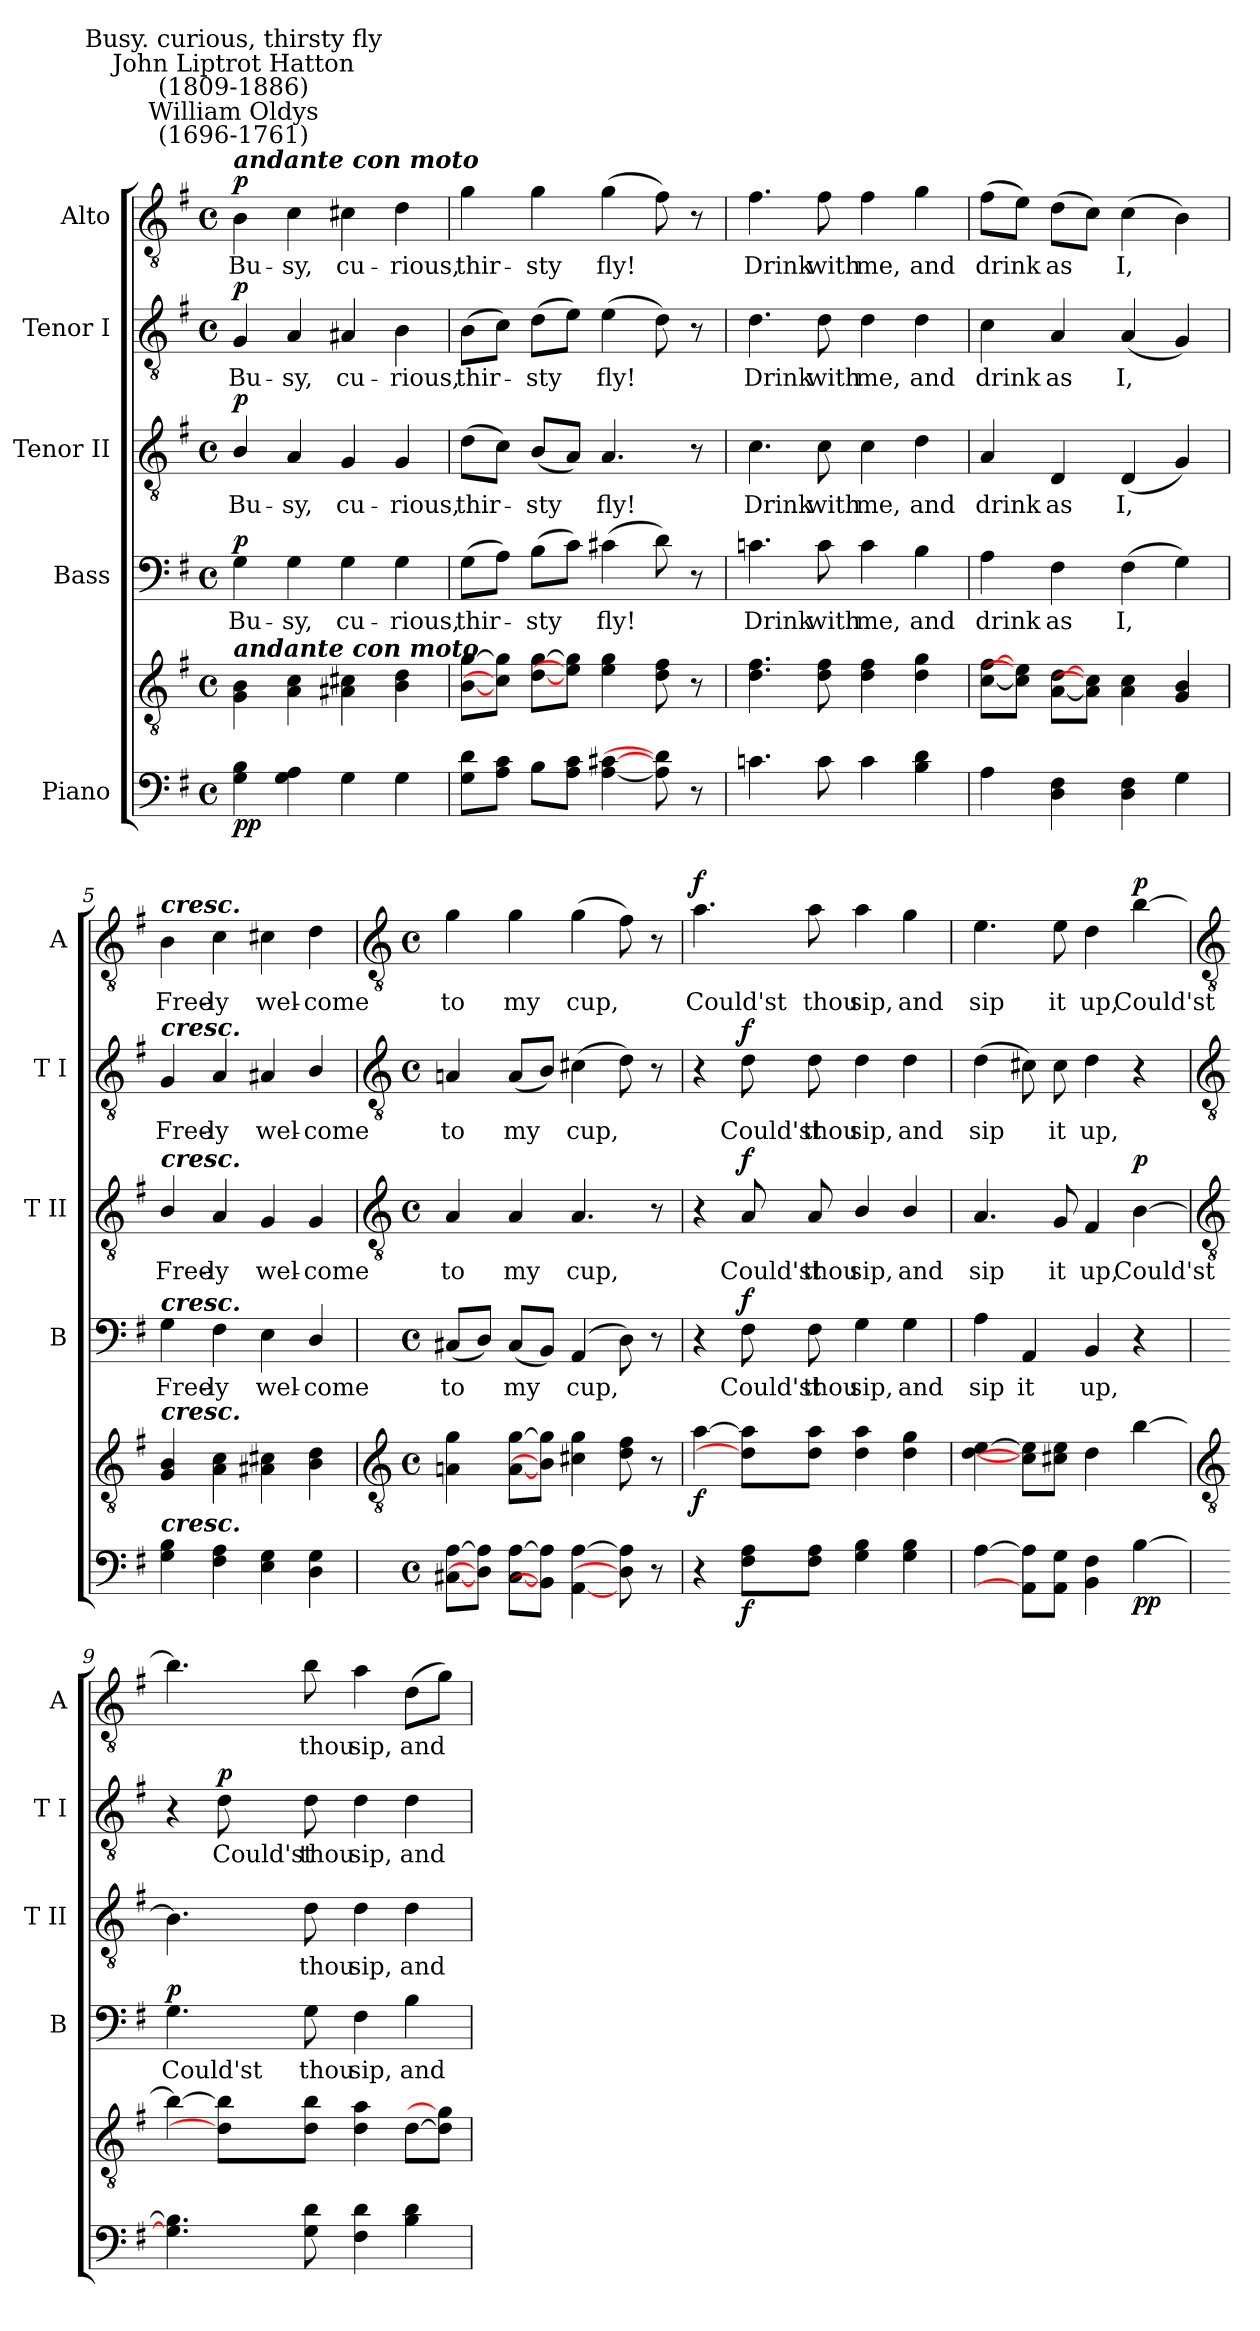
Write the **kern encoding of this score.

**kern	**kern	**dynam	**kern	**text	**dynam	**kern	**text	**dynam	**kern	**text	**dynam	**kern	**text	**dynam
*part5	*part5	*part5	*part4	*part4	*part4	*part3	*part3	*part3	*part2	*part2	*part2	*part1	*part1	*part1
*staff6	*staff5	*staff5/6	*staff4	*staff4	*staff4	*staff3	*staff3	*staff3	*staff2	*staff2	*staff2	*staff1	*staff1	*staff1
*I"Piano	*	*	*I"Bass	*	*	*I"Tenor II	*	*	*I"Tenor I	*	*	*I"Alto	*	*
*	*	*	*I'B	*	*	*I'T II	*	*	*I'T I	*	*	*I'A	*	*
*clefF4	*clefGv2	*	*clefF4	*	*	*clefGv2	*	*	*clefGv2	*	*	*clefGv2	*	*
*k[f#]	*k[f#]	*	*k[f#]	*	*	*k[f#]	*	*	*k[f#]	*	*	*k[f#]	*	*
*G:	*G:	*	*G:	*	*	*G:	*	*	*G:	*	*	*G:	*	*
*M4/4	*M4/4	*	*M4/4	*	*	*M4/4	*	*	*M4/4	*	*	*M4/4	*	*
*met(c)	*met(c)	*	*met(c)	*	*	*met(c)	*	*	*met(c)	*	*	*met(c)	*	*
*MM96	*MM96	*	*MM96	*	*	*MM96	*	*	*MM96	*	*	*MM96	*	*
=1	=1	=1	=1	=1	=1	=1	=1	=1	=1	=1	=1	=1	=1	=1
!	!	!	!	!	!	!	!	!	!	!	!	!LO:TX:a:Bi:t=andante con moto	!	!
!	!	!	!	!	!	!	!	!	!	!	!	!LO:TX:a:cj:t=William Oldys\n(1696-1761)	!	!
!	!	!	!	!	!	!	!	!	!	!	!	!LO:TX:a:cj:t=John Liptrot Hatton\n(1809-1886)	!	!
!	!	!	!	!	!	!	!	!	!	!	!	!LO:TX:a:cj:t=Busy. curious, thirsty fly	!	!
!	!LO:TX:a:Bi:t=andante con moto	!	!	!	!	!	!	!	!	!	!	!	!	!
!	!	!LO:DY:b=2	!	!LO:LY:b	!	!	!LO:LY:b	!	!	!LO:LY:b	!	!	!LO:LY:b	!
!	!	!LO:DY:n=1:b	!	!	!LO:DY:b	!	!	!LO:DY:b	!	!	!LO:DY:b	!	!	!LO:DY:b
4G 4B	4G\ 4B\	p p	4G	Bu-	p	4B/	Bu-	p	4G	Bu-	p	4B\	Bu-	p
!	!	!	!	!LO:LY:b	!	!	!LO:LY:b	!	!	!LO:LY:b	!	!	!LO:LY:b	!
4G 4A	4A 4c	.	4G	-sy,	.	4A	-sy,	.	4A	-sy,	.	4c	-sy,	.
!	!	!	!	!LO:LY:b	!	!	!LO:LY:b	!	!	!LO:LY:b	!	!	!LO:LY:b	!
4G	4A#X 4c#X	.	4G	cu-	.	4G	cu-	.	4A#X	cu-	.	4c#X	cu-	.
!	!	!	!	!LO:LY:b	!	!	!LO:LY:b	!	!	!LO:LY:b	!	!	!LO:LY:b	!
4G	4B 4d	.	4G	-rious,	.	4G	-rious,	.	4B	-rious,	.	4d	-rious,	.
=2	=2	=2	=2	=2	=2	=2	=2	=2	=2	=2	=2	=2	=2	=2
!	!	!	!	!LO:LY:b	!	!	!LO:LY:b	!	!	!LO:LY:b	!	!	!LO:LY:b	!
8G 8dL	[8B [8gL	.	(>8GL	thir-	.	(>8dL	thir-	.	(>8BL	thir-	.	4g	thir-	.
8A 8cJ	8c] 8g]J	.	8AJ)	.	.	8cJ)	.	.	8cJ)	.	.	.	.	.
!	!	!	!	!LO:LY:b	!	!	!LO:LY:b	!	!	!LO:LY:b	!	!	!LO:LY:b	!
8BL	[8d [8gL	.	(>8BL	sty	.	(<8BL	sty	.	(>8dL	sty	.	4g	-sty	.
8A 8cJ	8e] 8g]J	.	8cJ)	.	.	8AJ)	.	.	8eJ)	.	.	.	.	.
!	!	!	!	!LO:LY:b	!	!	!LO:LY:b	!	!	!LO:LY:b	!	!	!LO:LY:b	!
[4A [4c#X	4e 4g	.	(>4c#X	fly!	.	4.A	fly!	.	(>4e	fly!	.	(>4g	fly!	.
8A] 8d]	8d 8f#	.	8d)	.	.	.	.	.	8d)	.	.	8f#)	.	.
8r	8r	.	8r	.	.	8r	.	.	8r	.	.	8r	.	.
=3	=3	=3	=3	=3	=3	=3	=3	=3	=3	=3	=3	=3	=3	=3
!	!	!	!	!LO:LY:b	!	!	!LO:LY:b	!	!	!LO:LY:b	!	!	!LO:LY:b	!
4.cn	4.d 4.f#	.	4.cn	Drink	.	4.c	Drink	.	4.d	Drink	.	4.f#	Drink	.
!	!	!	!	!LO:LY:b	!	!	!LO:LY:b	!	!	!LO:LY:b	!	!	!LO:LY:b	!
8c	8d 8f#	.	8c	with	.	8c	with	.	8d	with	.	8f#	with	.
!	!	!	!	!LO:LY:b	!	!	!LO:LY:b	!	!	!LO:LY:b	!	!	!LO:LY:b	!
4c	4d 4f#	.	4c	me,	.	4c	me,	.	4d	me,	.	4f#	me,	.
!	!	!	!	!LO:LY:b	!	!	!LO:LY:b	!	!	!LO:LY:b	!	!	!LO:LY:b	!
4B 4d	4d 4g	.	4B	and	.	4d	and	.	4d	and	.	4g	and	.
=4	=4	=4	=4	=4	=4	=4	=4	=4	=4	=4	=4	=4	=4	=4
!	!	!	!	!LO:LY:b	!	!	!LO:LY:b	!	!	!LO:LY:b	!	!	!LO:LY:b	!
4A	[8c [8f#L	.	4A	drink	.	4A	drink	.	4c	drink	.	(>8f#L	drink	.
.	8c] 8e]J	.	.	.	.	.	.	.	.	.	.	8eJ)	.	.
!	!	!	!	!LO:LY:b	!	!	!LO:LY:b	!	!	!LO:LY:b	!	!	!LO:LY:b	!
4D 4F#	[8A [8dL	.	4F#	as	.	4D	as	.	4A	as	.	(>8dL	as	.
.	8A] 8c]J	.	.	.	.	.	.	.	.	.	.	8cJ)	.	.
!	!	!	!	!LO:LY:b	!	!	!LO:LY:b	!	!	!LO:LY:b	!	!	!LO:LY:b	!
4D 4F#	4A 4c	.	(>4F#	I,	.	(4D	I,	.	(<4A	I,	.	(>4c	I,	.
4G	4G 4B	.	4G)	.	.	4G)	.	.	4G)	.	.	4B)	.	.
=5	=5	=5	=5	=5	=5	=5	=5	=5	=5	=5	=5	=5	=5	=5
!	!	!	!	!	!	!	!	!	!	!	!	!LO:TX:a:Bi:t=cresc.	!	!
!	!	!	!	!	!	!	!	!	!LO:TX:a:Bi:t=cresc.	!	!	!	!	!
!	!	!	!	!	!	!LO:TX:a:Bi:t=cresc.	!	!	!	!	!	!	!	!
!	!	!	!LO:TX:a:Bi:t=cresc.	!	!	!	!	!	!	!	!	!	!	!
!	!LO:TX:a:Bi:t=cresc.	!	!	!	!	!	!	!	!	!	!	!	!	!
!LO:TX:a:Bi:t=cresc.	!	!	!	!	!	!	!	!	!	!	!	!	!	!
!	!	!	!	!LO:LY:b	!	!	!LO:LY:b	!	!	!LO:LY:b	!	!	!LO:LY:b	!
4G 4B	4G 4B	.	4G	Free-	.	4B/	Free-	.	4G	Free-	.	4B	Free-	.
!	!	!	!	!LO:LY:b	!	!	!LO:LY:b	!	!	!LO:LY:b	!	!	!LO:LY:b	!
4F# 4A	4A 4c	.	4F#	-ly	.	4A	-ly	.	4A	-ly	.	4c	-ly	.
!	!	!	!	!LO:LY:b	!	!	!LO:LY:b	!	!	!LO:LY:b	!	!	!LO:LY:b	!
4E 4G	4A#X 4c#X	.	4E	wel-	.	4G	wel-	.	4A#X	wel-	.	4c#X	wel-	.
!	!	!	!	!LO:LY:b	!	!	!LO:LY:b	!	!	!LO:LY:b	!	!	!LO:LY:b	!
4D\ 4G\	4B 4d	.	4D/	-come	.	4G	-come	.	4B/	-come	.	4d	-come	.
!!LO:LB:g=z
=6	=6	=6	=6	=6	=6	=6	=6	=6	=6	=6	=6	=6	=6	=6
*	*clefGv2	*	*	*	*	*clefGv2	*	*	*clefGv2	*	*	*clefGv2	*	*
*M4/4	*M4/4	*	*M4/4	*	*	*M4/4	*	*	*M4/4	*	*	*M4/4	*	*
*met(c)	*met(c)	*	*met(c)	*	*	*met(c)	*	*	*met(c)	*	*	*met(c)	*	*
!	!	!	!	!LO:LY:b	!	!	!LO:LY:b	!	!	!LO:LY:b	!	!	!LO:LY:b	!
[8C#X [8AL	4An 4g	.	(<8C#XL	to	.	4A	to	.	4An	to	.	4g	to	.
8D] 8A]J	.	.	8DJ)	.	.	.	.	.	.	.	.	.	.	.
!	!	!	!	!LO:LY:b	!	!	!LO:LY:b	!	!	!LO:LY:b	!	!	!LO:LY:b	!
[8C# [8AL	[8A [8gL	.	(<8C#L	my	.	4A	my	.	(<8AL	my	.	4g	my	.
8BB] 8A]J	8B] 8g]J	.	8BBJ)	.	.	.	.	.	8BJ)	.	.	.	.	.
!	!	!	!	!LO:LY:b	!	!	!LO:LY:b	!	!	!LO:LY:b	!	!	!LO:LY:b	!
[4AA [4A	4c#X 4g	.	(<4AA	cup,	.	4.A	cup,	.	(>4c#X	cup,	.	(>4g	cup,	.
8D] 8A]	8d 8f#	.	8D)	.	.	.	.	.	8d)	.	.	8f#)	.	.
8r	8r	.	8r	.	.	8r	.	.	8r	.	.	8r	.	.
=7	=7	=7	=7	=7	=7	=7	=7	=7	=7	=7	=7	=7	=7	=7
!	!	!LO:DY:b	!	!	!	!	!	!	!	!	!	!	!LO:LY:b	!LO:DY:b
4r	[4a	f	4r	.	.	4r	.	.	4r	.	.	4.a	Could'st	f
!	!	!LO:DY:b=2	!	!LO:LY:b	!LO:DY:b	!	!LO:LY:b	!LO:DY:b	!	!LO:LY:b	!LO:DY:b	!	!	!
8F# 8AL	8d] 8a]L	f	8F#	Could'st	f	8A	Could'st	f	8d	Could'st	f	.	.	.
!	!	!	!	!LO:LY:b	!	!	!LO:LY:b	!	!	!LO:LY:b	!	!	!LO:LY:b	!
8F# 8AJ	8d 8aJ	.	8F#	thou	.	8A	thou	.	8d	thou	.	8a	thou	.
!	!	!	!	!LO:LY:b	!	!	!LO:LY:b	!	!	!LO:LY:b	!	!	!LO:LY:b	!
4G 4B	4d 4a	.	4G	sip,	.	4B/	sip,	.	4d	sip,	.	4a	sip,	.
!	!	!	!	!LO:LY:b	!	!	!LO:LY:b	!	!	!LO:LY:b	!	!	!LO:LY:b	!
4G 4B	4d 4g	.	4G	and	.	4B/	and	.	4d	and	.	4g	and	.
=8	=8	=8	=8	=8	=8	=8	=8	=8	=8	=8	=8	=8	=8	=8
!	!	!	!	!LO:LY:b	!	!	!LO:LY:b	!	!	!LO:LY:b	!	!	!LO:LY:b	!
[4A	[4d [4e	.	4A	sip	.	4.A	sip	.	(>4d	sip	.	4.e	sip	.
!	!	!	!	!LO:LY:b	!	!	!	!	!	!	!	!	!	!
8AA] 8A]L	8c#] 8e]L	.	4AA	it	.	.	.	.	8c#X)	.	.	.	.	.
!	!	!	!	!	!	!	!LO:LY:b	!	!	!LO:LY:b	!	!	!LO:LY:b	!
8AA 8GJ	8c# 8eJ	.	.	.	.	8G	it	.	8c#	it	.	8e	it	.
!	!	!	!	!LO:LY:b	!	!	!LO:LY:b	!	!	!LO:LY:b	!	!	!LO:LY:b	!
4BB 4F#	4d	.	4BB	up,	.	4F#	up,	.	4d	up,	.	4d	up,	.
!	!	!LO:DY:b=2	!	!	!	!	!LO:LY:b	!	!	!	!	!	!LO:LY:b	!
!	!	!LO:DY:n=1:b	!	!	!	!	!	!LO:DY:b	!	!	!	!	!	!LO:DY:b
[4B\	[4b	p p	4r	.	.	[4B	Could'st	p	4r	.	.	[4b	Could'st	p
!!LO:LB:g=z
=9	=9	=9	=9	=9	=9	=9	=9	=9	=9	=9	=9	=9	=9	=9
*	*clefGv2	*	*	*	*	*clefGv2	*	*	*clefGv2	*	*	*clefGv2	*	*
!	!	!	!	!LO:LY:b	!LO:DY:b	!	!	!	!	!	!	!	!	!
4.G] 4.B]	4b_	.	4.G	Could'st	p	4.B]	.	.	4r	.	.	4.b]	.	.
!	!	!	!	!	!	!	!	!	!	!LO:LY:b	!LO:DY:b	!	!	!
.	8d] 8b]L	.	.	.	.	.	.	.	8d	Could'st	p	.	.	.
!	!	!	!	!LO:LY:b	!	!	!LO:LY:b	!	!	!LO:LY:b	!	!	!LO:LY:b	!
8G 8d	8d 8bJ	.	8G	thou	.	8d	thou	.	8d	thou	.	8b	thou	.
!	!	!	!	!LO:LY:b	!	!	!LO:LY:b	!	!	!LO:LY:b	!	!	!LO:LY:b	!
4F# 4d	4d 4a	.	4F#	sip,	.	4d	sip,	.	4d	sip,	.	4a	sip,	.
!	!	!	!	!LO:LY:b	!	!	!LO:LY:b	!	!	!LO:LY:b	!	!	!LO:LY:b	!
4B 4d	[8dL	.	4B	and	.	4d	and	.	4d	and	.	(>8dL	and	.
.	8d] 8g]J	.	.	.	.	.	.	.	.	.	.	8gJ)	.	.
=	=	=	=	=	=	=	=	=	=	=	=	=	=	=
*-	*-	*-	*-	*-	*-	*-	*-	*-	*-	*-	*-	*-	*-	*-
